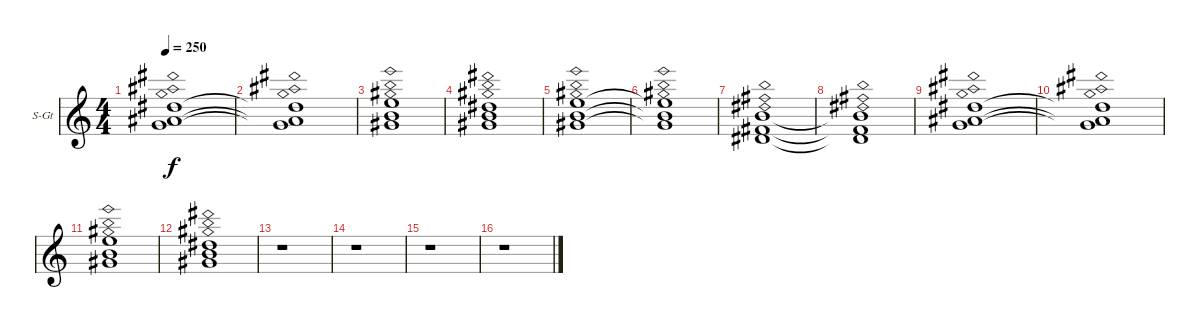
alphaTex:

\bracketExtendMode groupsimilarinstruments
\firstSystemTrackNameOrientation horizontal
\otherSystemsTrackNameOrientation horizontal
\track ("Billentyûs (Mats Olausson)" "S-Gt") {instrument lead1square}
\staff {score}
\tuning (E4 B3 G3 D3 A2 E2)
\displaytranspose 12
\ts (4 4)
\tempo 250
\clef g2
\ks c
(4.2{ph 12} 3.3{ph 12} 5.4{ph 12}).1{dy f} |
(4.2{ph 12 t} 3.3{ph 12 t} 5.4{ph 12 t}).1 |
(0.1{ph 12} 0.2{ph 12} 1.3{ph 12}).1 |
(4.2{ph 12} 4.3{ph 12} 6.4{ph 12}).1 |
(0.1{ph 12} 0.2{ph 12} 1.3{ph 12}).1 |
(0.1{ph 12 t} 0.2{ph 12 t} 1.3{ph 12 t}).1 |
(4.3{ph 12} 4.4{ph 12} 6.5{ph 12}).1 |
(4.3{ph 12 t} 4.4{ph 12 t} 6.5{ph 12 t}).1 |
(4.2{ph 12} 3.3{ph 12} 5.4{ph 12}).1 |
(4.2{ph 12 t} 3.3{ph 12 t} 5.4{ph 12 t}).1 |
(0.1{ph 12} 0.2{ph 12} 1.3{ph 12}).1 |
(4.2{ph 12} 4.3{ph 12} 6.4{ph 12}).1 |
r.1 |
r.1 |
r.1 |
r.1
